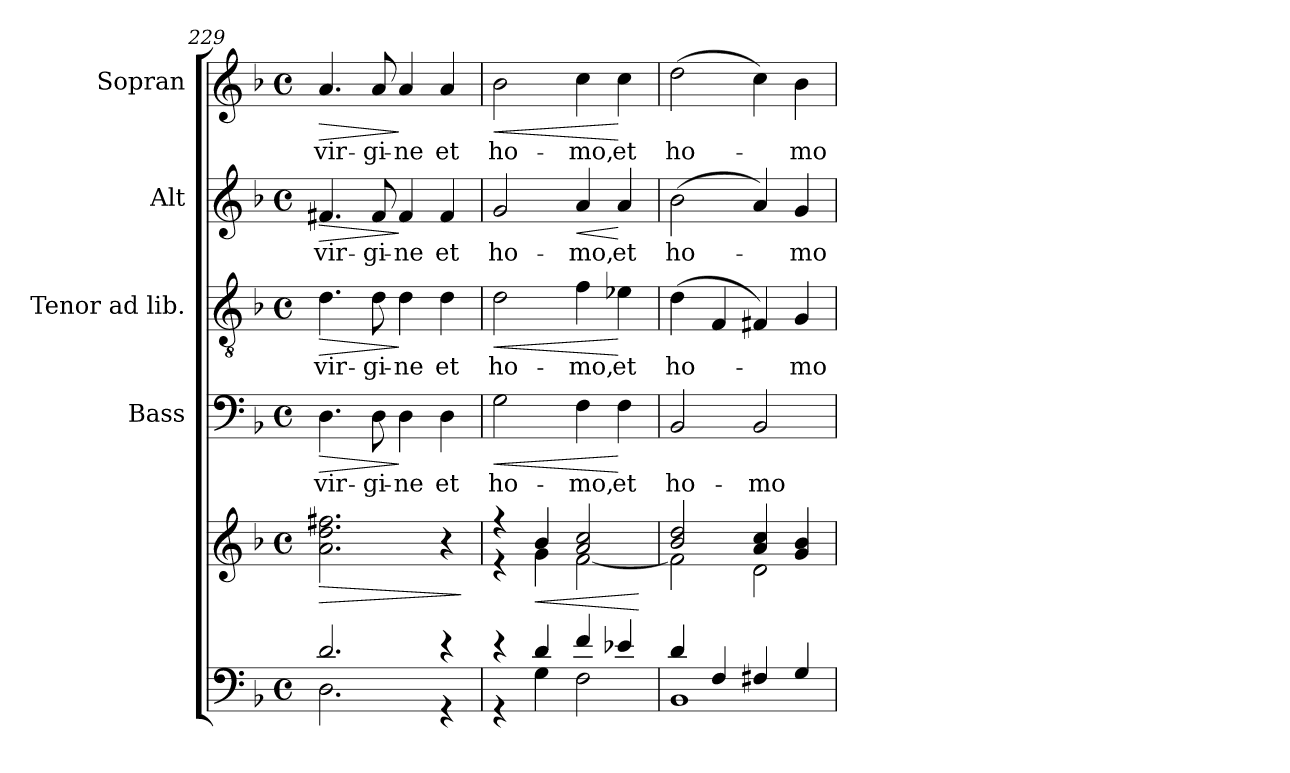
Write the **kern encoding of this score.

**kern	**kern	**dynam	**kern	**text	**dynam	**kern	**text	**dynam	**kern	**text	**dynam	**kern	**text	**dynam
*part5	*part5	*part5	*part4	*part4	*part4	*part3	*part3	*part3	*part2	*part2	*part2	*part1	*part1	*part1
*staff6	*staff5	*staff5/6	*staff4	*staff4	*staff4	*staff3	*staff3	*staff3	*staff2	*staff2	*staff2	*staff1	*staff1	*staff1
*	*	*	*I"Bass	*	*	*I"Tenor ad lib.	*	*	*I"Alt	*	*	*I"Sopran	*	*
*	*	*	*I'B.	*	*	*I'T.	*	*	*I'A.	*	*	*I'S.	*	*
*clefF4	*clefG2	*	*clefF4	*	*	*clefGv2	*	*	*clefG2	*	*	*clefG2	*	*
*k[b-]	*k[b-]	*	*k[b-]	*	*	*k[b-]	*	*	*k[b-]	*	*	*k[b-]	*	*
*F:	*F:	*	*F:	*	*	*F:	*	*	*F:	*	*	*F:	*	*
*M4/4	*M4/4	*	*M4/4	*	*	*M4/4	*	*	*M4/4	*	*	*M4/4	*	*
*met(c)	*met(c)	*	*met(c)	*	*	*met(c)	*	*	*met(c)	*	*	*met(c)	*	*
=229	=229	=229	=229	=229	=229	=229	=229	=229	=229	=229	=229	=229	=229	=229
*^	*	*	*	*	*	*	*	*	*	*	*	*	*	*
!	!	!	!LO:HP:b	!	!LO:LY:b	!LO:HP:b	!	!LO:LY:b	!LO:HP:b	!	!LO:LY:b	!LO:HP:b	!	!LO:LY:b	!LO:HP:b
2.d/	2.D\	2.a\ 2.dd\ 2.ff#X\	>	4.D\	vir-	>	4.d\	vir-	>	4.f#X/	vir-	>	4.a/	vir-	>
!	!	!	!	!	!LO:LY:b	!	!	!LO:LY:b	!	!	!LO:LY:b	!	!	!LO:LY:b	!
.	.	.	.	8D\	-gi-	.	8d\	-gi-	.	8f#/	-gi-	.	8a/	-gi-	.
!	!	!	!	!	!LO:LY:b	!	!	!LO:LY:b	!	!	!LO:LY:b	!	!	!LO:LY:b	!
.	.	.	.	4D\	-ne	]	4d\	-ne	]	4f#/	-ne	]	4a/	-ne	]
!	!	!	!	!	!LO:LY:b	!	!	!LO:LY:b	!	!	!LO:LY:b	!	!	!LO:LY:b	!
4r	4r	4r	.	4D\	et	.	4d\	et	.	4f#/	et	.	4a/	et	.
*v	*v	*	*	*	*	*	*	*	*	*	*	*	*	*	*
.	.	]	.	.	.	.	.	.	.	.	.	.	.	.
=230	=230	=230	=230	=230	=230	=230	=230	=230	=230	=230	=230	=230	=230	=230
*^	*^	*	*	*	*	*	*	*	*	*	*	*	*	*
!	!	!	!	!	!	!LO:LY:b	!LO:HP:b	!	!LO:LY:b	!LO:HP:b	!	!LO:LY:b	!	!	!LO:LY:b	!LO:HP:b
4r	4r	4r	4r	.	2G\	ho-	<	2d\	ho-	<	2g/	ho-	.	2b-\	ho-	<
!	!	!	!	!LO:HP:b	!	!	!	!	!	!	!	!	!	!	!	!
4d/	4G\	4b-/	4g\	<	.	.	.	.	.	.	.	.	.	.	.	.
!	!	!	!	!	!	!LO:LY:b	!	!	!LO:LY:b	!	!	!LO:LY:b	!LO:HP:b	!	!LO:LY:b	!
4f/	2F\	2a/ 2cc/	[<2f\	.	4F\	-mo,	.	4f\	-mo,	.	4a/	-mo,	<	4cc\	-mo,	.
!	!	!	!	!	!	!LO:LY:b	!	!	!LO:LY:b	!	!	!LO:LY:b	!	!	!LO:LY:b	!
4e-X/	.	.	.	.	4F\	et	[	4e-X\	et	[	4a/	et	[	4cc\	et	[
*v	*v	*	*	*	*	*	*	*	*	*	*	*	*	*	*	*
*	*v	*v	*	*	*	*	*	*	*	*	*	*	*	*	*
.	.	[	.	.	.	.	.	.	.	.	.	.	.	.
=231	=231	=231	=231	=231	=231	=231	=231	=231	=231	=231	=231	=231	=231	=231
*^	*^	*	*	*	*	*	*	*	*	*	*	*	*	*
!	!	!	!	!	!	!LO:LY:b	!	!	!LO:LY:b	!	!	!LO:LY:b	!	!	!LO:LY:b	!
4d/	1BB-	2b-/ 2dd/	2f\]	.	2BB-/	ho-	.	(>4d\	ho-	.	(>2b-\	ho-	.	(>2dd\	ho-	.
4F/	.	.	.	.	.	.	.	4F/	.	.	.	.	.	.	.	.
!	!	!	!	!	!	!LO:LY:b	!	!	!	!	!	!	!	!	!	!
4F#X/	.	4a/ 4cc/	2d\	.	2BB-/	-mo	.	4F#X/)	.	.	4a/)	.	.	4cc\)	.	.
!	!	!	!	!	!	!	!	!	!LO:LY:b	!	!	!LO:LY:b	!	!	!LO:LY:b	!
4G/	.	4g/ 4b-/	.	.	.	.	.	4G/	-mo	.	4g/	-mo	.	4b-\	-mo	.
*v	*v	*	*	*	*	*	*	*	*	*	*	*	*	*	*	*
*	*v	*v	*	*	*	*	*	*	*	*	*	*	*	*	*
=	=	=	=	=	=	=	=	=	=	=	=	=	=	=
*-	*-	*-	*-	*-	*-	*-	*-	*-	*-	*-	*-	*-	*-	*-
